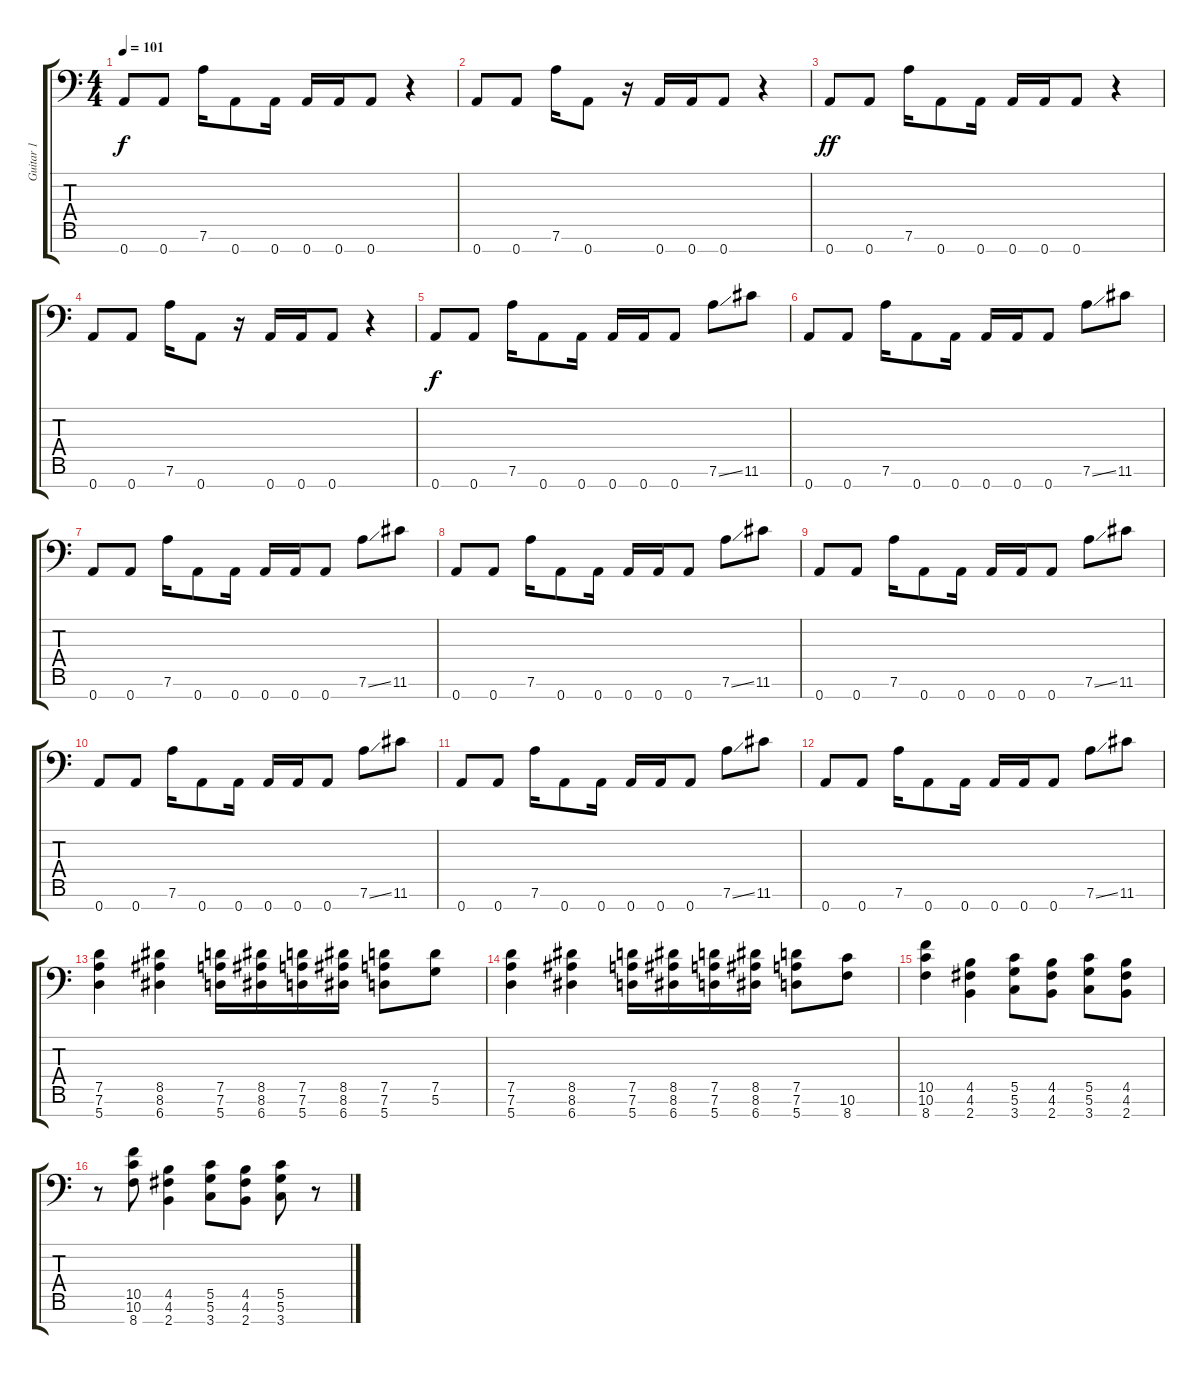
\track ("Guitar 1" "Guitar 1") {instrument overdrivenguitar}
\staff {score tabs}
\tuning (D4 A3 F3 C3 G2 D2 A1) {hide}
\ts (4 4)
\tempo 101
\clef f4
\ks c
0.7.8{dy f} 0.7.8 7.6.16 0.7.8 0.7.16 0.7.16 0.7.16 0.7.8 r.4 |
0.7.8 0.7.8 7.6.16 0.7.8 r.16 0.7.16 0.7.16 0.7.8 r.4 |
0.7.8{dy ff} 0.7.8 7.6.16 0.7.8 0.7.16 0.7.16 0.7.16 0.7.8 r.4 |
0.7.8 0.7.8 7.6.16 0.7.8 r.16 0.7.16 0.7.16 0.7.8 r.4 |
0.7.8{dy f volume 14} 0.7.8 7.6.16 0.7.8 0.7.16 0.7.16 0.7.16 0.7.8 7.6{ss}.8{volume 10} 11.6.8 |
0.7.8{volume 14} 0.7.8 7.6.16 0.7.8 0.7.16 0.7.16 0.7.16 0.7.8 7.6{ss}.8{volume 10} 11.6.8 |
0.7.8 0.7.8 7.6.16 0.7.8 0.7.16 0.7.16 0.7.16 0.7.8 7.6{ss}.8{volume 10} 11.6.8 |
0.7.8{volume 14} 0.7.8 7.6.16 0.7.8 0.7.16 0.7.16 0.7.16 0.7.8 7.6{ss}.8{volume 10} 11.6.8 |
0.7.8{volume 14} 0.7.8 7.6.16 0.7.8 0.7.16 0.7.16 0.7.16 0.7.8 7.6{ss}.8{volume 10} 11.6.8 |
0.7.8{volume 14} 0.7.8 7.6.16 0.7.8 0.7.16 0.7.16 0.7.16 0.7.8 7.6{ss}.8{volume 10} 11.6.8 |
0.7.8 0.7.8 7.6.16 0.7.8 0.7.16 0.7.16 0.7.16 0.7.8 7.6{ss}.8{volume 10} 11.6.8 |
0.7.8{volume 14} 0.7.8 7.6.16 0.7.8 0.7.16 0.7.16 0.7.16 0.7.8 7.6{ss}.8{volume 10} 11.6.8 |
(7.5 7.6 5.7).4 (8.5 8.6 6.7).4 (7.5 7.6 5.7).16 (8.5 8.6 6.7).16 (7.5 7.6 5.7).16 (8.5 8.6 6.7).16 (7.5 7.6 5.7).8 (7.5 5.6).8 |
(7.5 7.6 5.7).4 (8.5 8.6 6.7).4 (7.5 7.6 5.7).16 (8.5 8.6 6.7).16 (7.5 7.6 5.7).16 (8.5 8.6 6.7).16 (7.5 7.6 5.7).8 (10.6 8.7).8 |
(10.5 10.6 8.7).4 (4.5 4.6 2.7).4 (5.5 5.6 3.7).8 (4.5 4.6 2.7).8 (5.5 5.6 3.7).8 (4.5 4.6 2.7).8 |
r.8 (10.5 10.6 8.7).8 (4.5 4.6 2.7).4 (5.5 5.6 3.7).8 (4.5 4.6 2.7).8 (5.5 5.6 3.7).8 r.8
